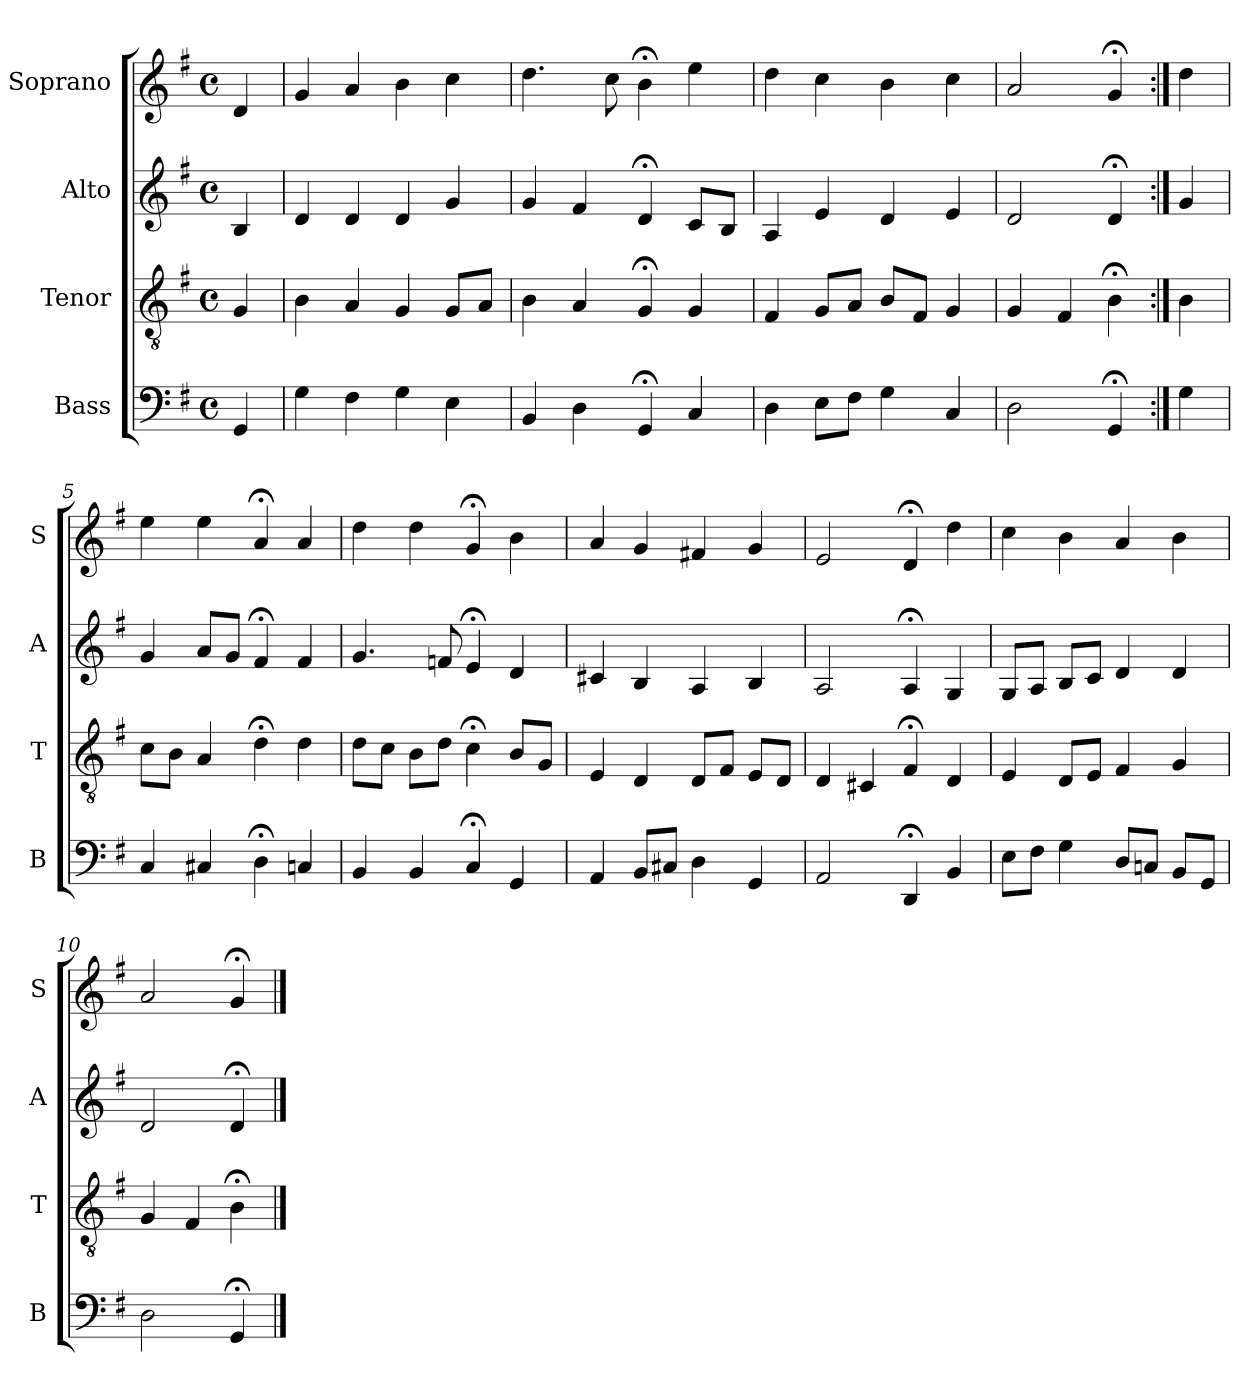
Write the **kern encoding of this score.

**kern	**kern	**kern	**kern
*part4	*part3	*part2	*part1
*staff4	*staff3	*staff2	*staff1
*I"Bass	*I"Tenor	*I"Alto	*I"Soprano
*I'B	*I'T	*I'A	*I'S
*clefF4	*clefGv2	*clefG2	*clefG2
*k[f#]	*k[f#]	*k[f#]	*k[f#]
*G:	*G:	*G:	*G:
*M4/4	*M4/4	*M4/4	*M4/4
*met(c)	*met(c)	*met(c)	*met(c)
*MM100	*MM100	*MM100	*MM100
=	=	=	=
4GG	4G	4B	4d
=1	=1	=1	=1
4G	4B	4d	4g
4F#	4A	4d	4a
4G	4G	4d	4b
4E	8GL	4g	4cc
.	8AJ	.	.
=2	=2	=2	=2
4BB	4B	4g	4.dd
4D	4A	4f#	.
.	.	.	8cc
4GG;<	4G;<	4d;<	4b;<
4C	4G	8cL	4ee
.	.	8BJ	.
=3	=3	=3	=3
4D	4F#	4A	4dd
8EL	8GL	4e	4cc
8F#J	8AJ	.	.
4G	8BL	4d	4b
.	8F#J	.	.
4C	4G	4e	4cc
=4	=4	=4	=4
2D	4G	2di	2a
.	4F#	.	.
4GG;<	4B;<	4d;<i	4g;<i
=:|!	=:|!	=:|!	=:|!
4G	4B	4gi	4ddi
=5	=5	=5	=5
4C	8cL	4g	4ee
.	8BJ	.	.
4C#X	4A	8aL	4ee
.	.	8gJ	.
4D;<	4d;<	4f#;<i	4a;<i
4Cn	4d	4f#i	4ai
=6	=6	=6	=6
4BB	8dL	4.gi	4ddi
.	8cJ	.	.
4BB	8BL	.	4dd
.	8dJ	8fn	.
4C;<	4c;<	4e;<	4g;<
4GG	8BL	4d	4b
.	8GJ	.	.
=7	=7	=7	=7
4AA	4E	4c#X	4a
8BBL	4D	4B	4g
8C#XJ	.	.	.
4D	8DL	4A	4f#X
.	8F#J	.	.
4GG	8EL	4B	4g
.	8DJ	.	.
=8	=8	=8	=8
2AA	4D	2A	2e
.	4C#X	.	.
4DD;<	4F#;<	4A;<	4d;<
4BB	4D	4G	4dd
=9	=9	=9	=9
8EL	4E	8GL	4cc
8F#J	.	8AJ	.
4G	8DL	8BL	4b
.	8EJ	8cJ	.
8DL	4F#	4d	4a
8CnJ	.	.	.
8BBL	4G	4d	4b
8GGJ	.	.	.
=10	=10	=10	=10
2D	4G	2d	2a
.	4F#	.	.
4GG;<	4B;<	4d;<	4g;<
==	==	==	==
*-	*-	*-	*-
